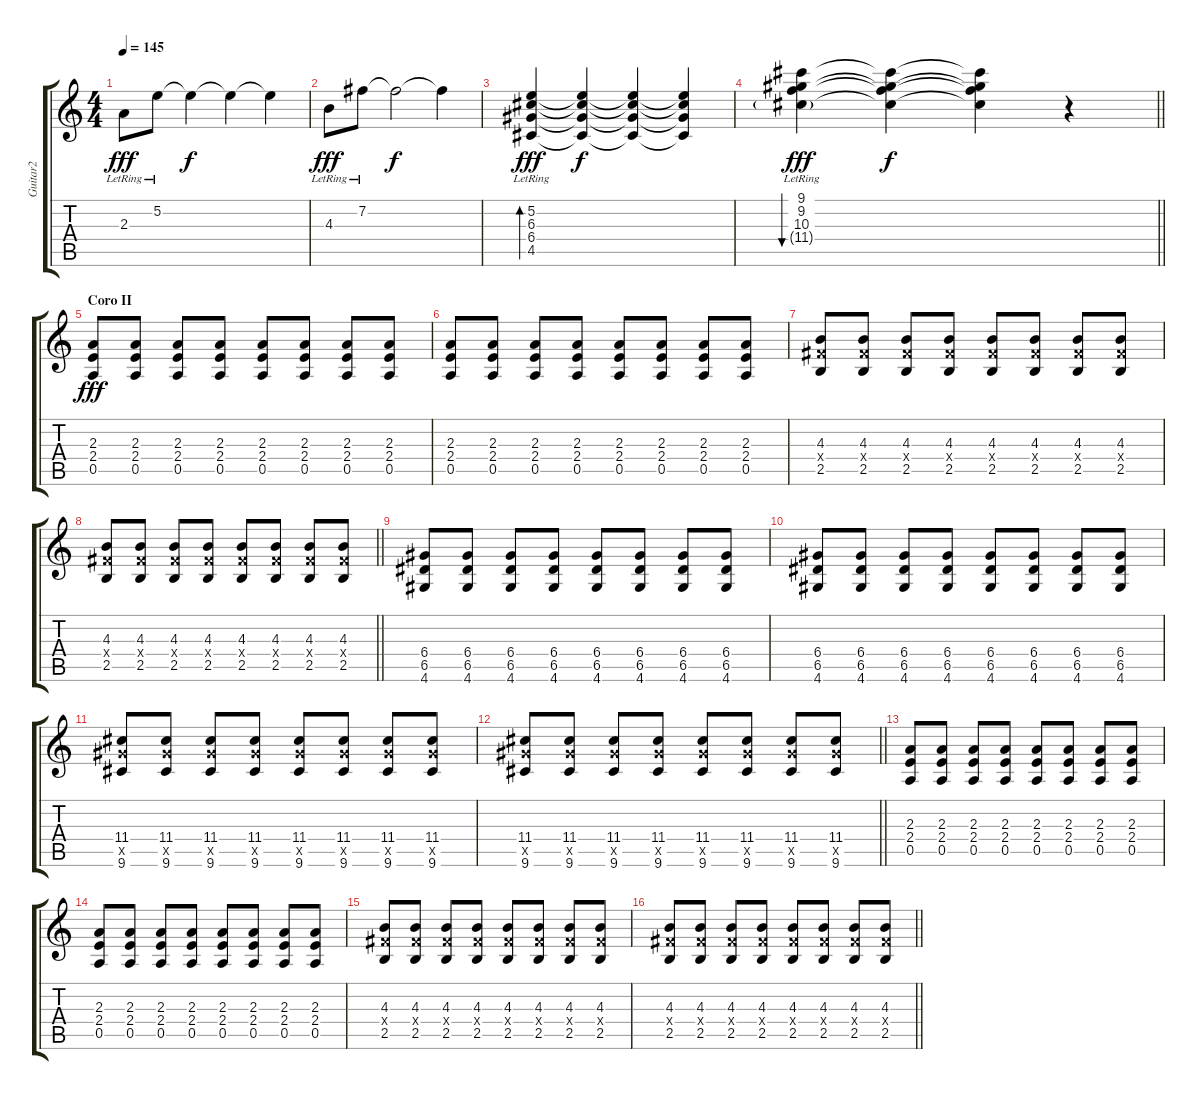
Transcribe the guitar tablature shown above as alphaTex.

\track ("Guitar2" "Guitar2") {instrument overdrivenguitar}
\staff {score tabs}
\tuning (E4 B3 G3 D3 A2 E2) {hide}
\ts (4 4)
\tempo 145
\clef g2
\ks c
2.3{lr}.8{dy fff} 5.2{lr}.8 5.2{t}.4{dy f} 5.2{t}.4 5.2{t}.4 |
4.3{lr}.8{dy fff} 7.2{lr}.8 7.2{t}.2{dy f} 7.2{t}.4 |
(5.2{lr} 6.3{lr} 6.4{lr} 4.5{lr}).4{bd 30 dy fff} (5.2{t} 6.3{t} 6.4{t} 4.5{t}).4{dy f} (5.2{t} 6.3{t} 6.4{t} 4.5{t}).4 (5.2{t} 6.3{t} 6.4{t} 4.5{t}).4 |
\barLineRight lightlight
(9.1{lr} 9.2{lr} 10.3{lr} 11.4{g lr}).4{bu 480 dy fff} (9.1{t} 9.2{t} 10.3{t} 11.4{t}).4{dy f} (9.1{t} 9.2{t} 10.3{t} 11.4{t}).4 r.4 |
\section ("" "Coro II")
(2.3 2.4 0.5).8{dy fff instrument overdrivenguitar} (2.3 2.4 0.5).8 (2.3 2.4 0.5).8 (2.3 2.4 0.5).8 (2.3 2.4 0.5).8 (2.3 2.4 0.5).8 (2.3 2.4 0.5).8 (2.3 2.4 0.5).8 |
(2.3 2.4 0.5).8 (2.3 2.4 0.5).8 (2.3 2.4 0.5).8 (2.3 2.4 0.5).8 (2.3 2.4 0.5).8 (2.3 2.4 0.5).8 (2.3 2.4 0.5).8 (2.3 2.4 0.5).8 |
(4.3 4.4{x} 2.5).8 (4.3 4.4{x} 2.5).8 (4.3 4.4{x} 2.5).8 (4.3 4.4{x} 2.5).8 (4.3 4.4{x} 2.5).8 (4.3 4.4{x} 2.5).8 (4.3 4.4{x} 2.5).8 (4.3 4.4{x} 2.5).8 |
\barLineRight lightlight
(4.3 4.4{x} 2.5).8 (4.3 4.4{x} 2.5).8 (4.3 4.4{x} 2.5).8 (4.3 4.4{x} 2.5).8 (4.3 4.4{x} 2.5).8 (4.3 4.4{x} 2.5).8 (4.3 4.4{x} 2.5).8 (4.3 4.4{x} 2.5).8 |
(6.4 6.5 4.6).8 (6.4 6.5 4.6).8 (6.4 6.5 4.6).8 (6.4 6.5 4.6).8 (6.4 6.5 4.6).8 (6.4 6.5 4.6).8 (6.4 6.5 4.6).8 (6.4 6.5 4.6).8 |
(6.4 6.5 4.6).8 (6.4 6.5 4.6).8 (6.4 6.5 4.6).8 (6.4 6.5 4.6).8 (6.4 6.5 4.6).8 (6.4 6.5 4.6).8 (6.4 6.5 4.6).8 (6.4 6.5 4.6).8 |
(11.4 11.5{x} 9.6).8 (11.4 11.5{x} 9.6).8 (11.4 11.5{x} 9.6).8 (11.4 11.5{x} 9.6).8 (11.4 11.5{x} 9.6).8 (11.4 11.5{x} 9.6).8 (11.4 11.5{x} 9.6).8 (11.4 11.5{x} 9.6).8 |
\barLineRight lightlight
(11.4 11.5{x} 9.6).8 (11.4 11.5{x} 9.6).8 (11.4 11.5{x} 9.6).8 (11.4 11.5{x} 9.6).8 (11.4 11.5{x} 9.6).8 (11.4 11.5{x} 9.6).8 (11.4 11.5{x} 9.6).8 (11.4 11.5{x} 9.6).8 |
(2.3 2.4 0.5).8 (2.3 2.4 0.5).8 (2.3 2.4 0.5).8 (2.3 2.4 0.5).8 (2.3 2.4 0.5).8 (2.3 2.4 0.5).8 (2.3 2.4 0.5).8 (2.3 2.4 0.5).8 |
(2.3 2.4 0.5).8 (2.3 2.4 0.5).8 (2.3 2.4 0.5).8 (2.3 2.4 0.5).8 (2.3 2.4 0.5).8 (2.3 2.4 0.5).8 (2.3 2.4 0.5).8 (2.3 2.4 0.5).8 |
(4.3 4.4{x} 2.5).8 (4.3 4.4{x} 2.5).8 (4.3 4.4{x} 2.5).8 (4.3 4.4{x} 2.5).8 (4.3 4.4{x} 2.5).8 (4.3 4.4{x} 2.5).8 (4.3 4.4{x} 2.5).8 (4.3 4.4{x} 2.5).8 |
\barLineRight lightlight
(4.3 4.4{x} 2.5).8 (4.3 4.4{x} 2.5).8 (4.3 4.4{x} 2.5).8 (4.3 4.4{x} 2.5).8 (4.3 4.4{x} 2.5).8 (4.3 4.4{x} 2.5).8 (4.3 4.4{x} 2.5).8 (4.3 4.4{x} 2.5).8
